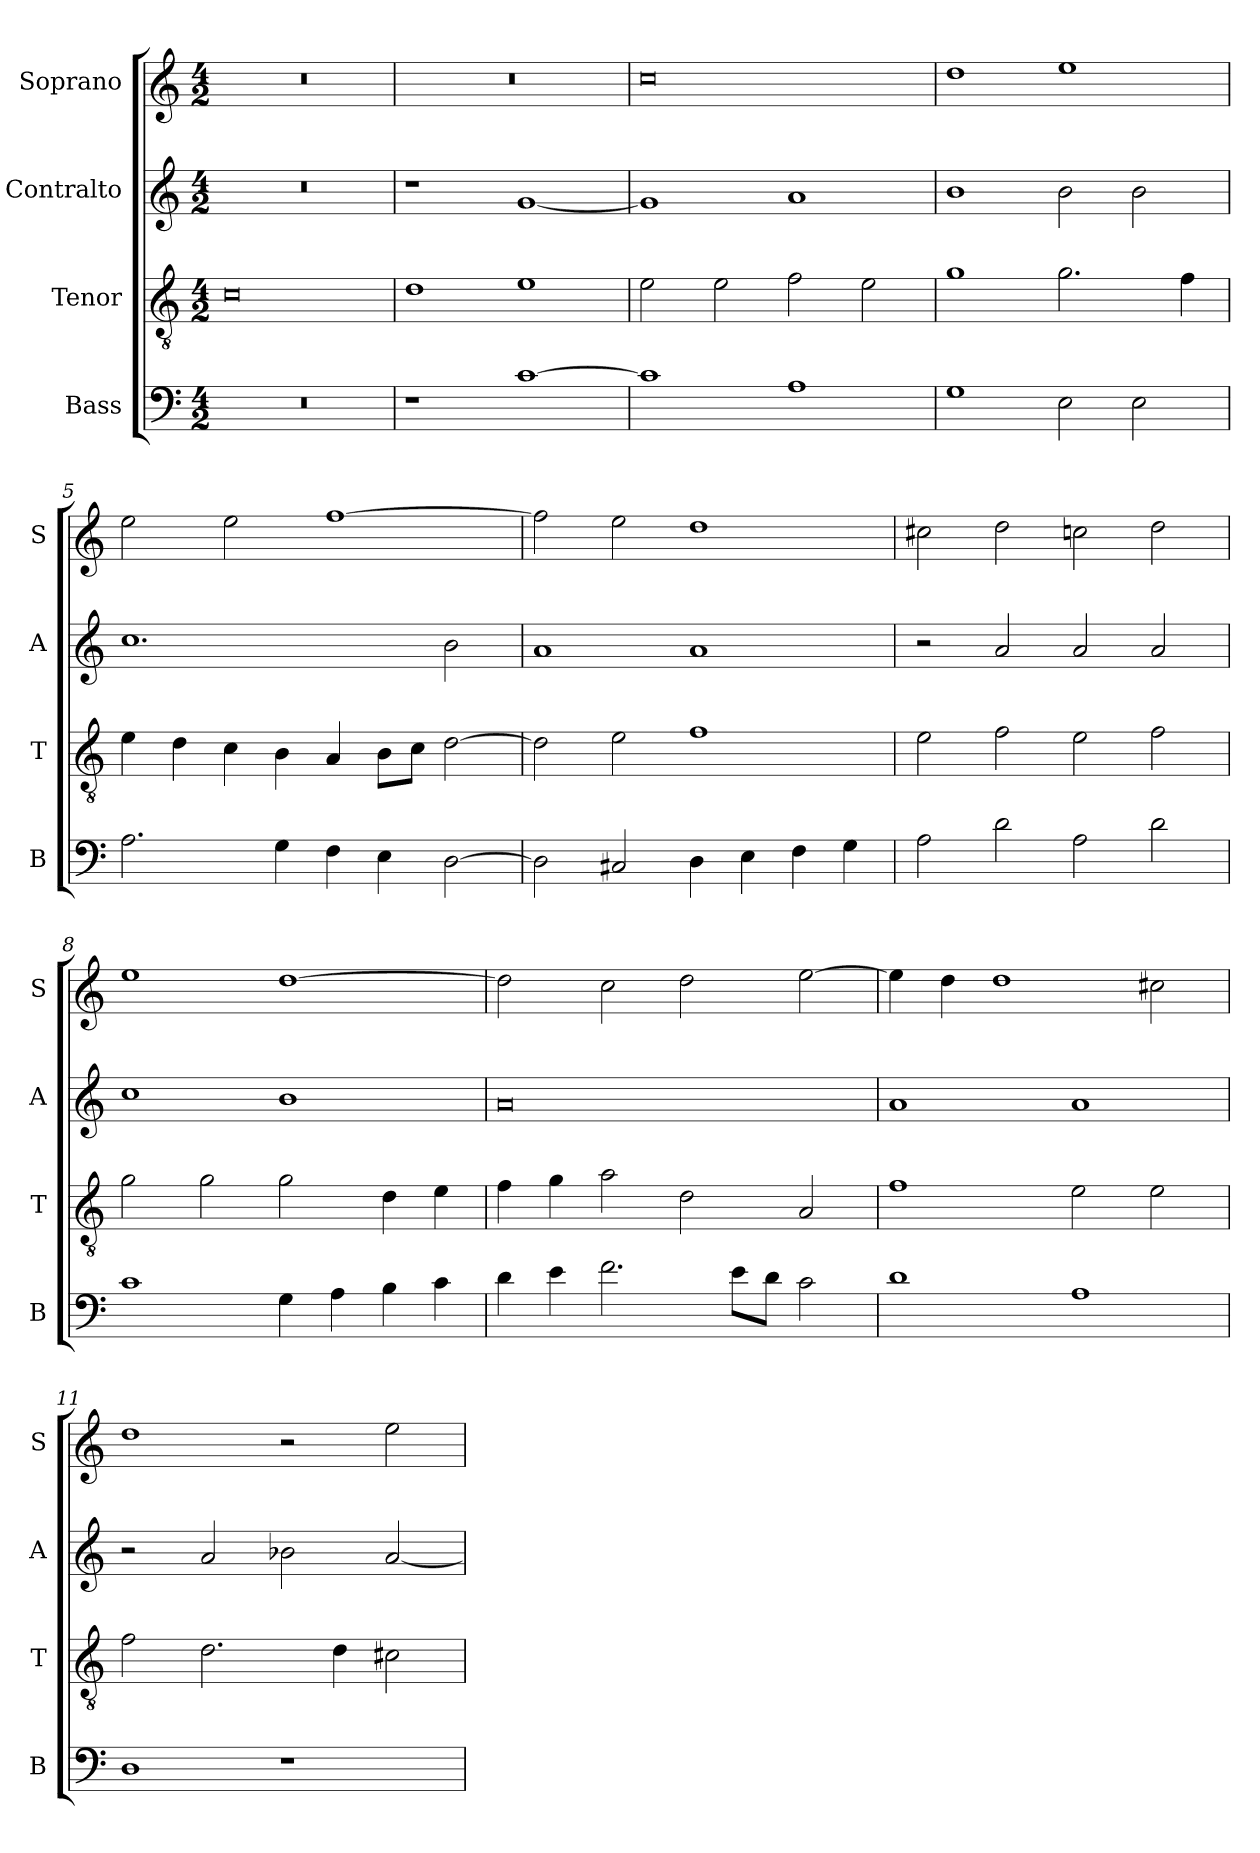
**kern	**kern	**kern	**kern
*part4	*part3	*part2	*part1
*staff4	*staff3	*staff2	*staff1
*I"Bass	*I"Tenor	*I"Contralto	*I"Soprano
*I'B	*I'T	*I'A	*I'S
*clefF4	*clefGv2	*clefG2	*clefG2
*k[]	*k[]	*k[]	*k[]
*D:dor	*D:dor	*D:dor	*D:dor
*M4/2	*M4/2	*M4/2	*M4/2
=1	=1	=1	=1
0r	0c	0r	0r
=2	=2	=2	=2
1r	1d	1r	0r
[1c	1e	[1g	.
=3	=3	=3	=3
1c]	2e	1g]	0cc
.	2e	.	.
1A	2f	1a	.
.	2e	.	.
=4	=4	=4	=4
1G	1g	1b	1dd
2E	2.g	2b	1ee
2E	.	2b	.
.	4f	.	.
=5	=5	=5	=5
2.A	4e	1.cc	2ee
.	4d	.	.
.	4c	.	2ee
4G	4B	.	.
4F	4A	.	[1ff
4E	8B\L	.	.
.	8c\J	.	.
[2D	[2d	2b	.
=6	=6	=6	=6
2D]	2d]	1a	2ff]
2C#X	2e	.	2ee
4D	1f	1a	1dd
4E	.	.	.
4F	.	.	.
4G	.	.	.
=7	=7	=7	=7
2A	2e	2r	2cc#X
2d	2f	2a	2dd
2A	2e	2a	2ccn
2d	2f	2a	2dd
=8	=8	=8	=8
1c	2g	1cc	1ee
.	2g	.	.
4G	2g	1b	[1dd
4A	.	.	.
4B	4d	.	.
4c	4e	.	.
=9	=9	=9	=9
4d	4f	0a	2dd]
4e	4g	.	.
2.f	2a	.	2cc
.	2d	.	2dd
8e\L	.	.	.
8d\J	.	.	.
2c	2A	.	[2ee
=10	=10	=10	=10
1d	1f	1a	4ee]
.	.	.	4dd
.	.	.	1dd
1A	2e	1a	.
.	2e	.	2cc#X
=11	=11	=11	=11
1D	2f	2r	1dd
.	2.d	2a	.
1r	.	2b-X	2r
.	4d	.	.
.	2c#X	[2a	2ee
=	=	=	=
*-	*-	*-	*-
